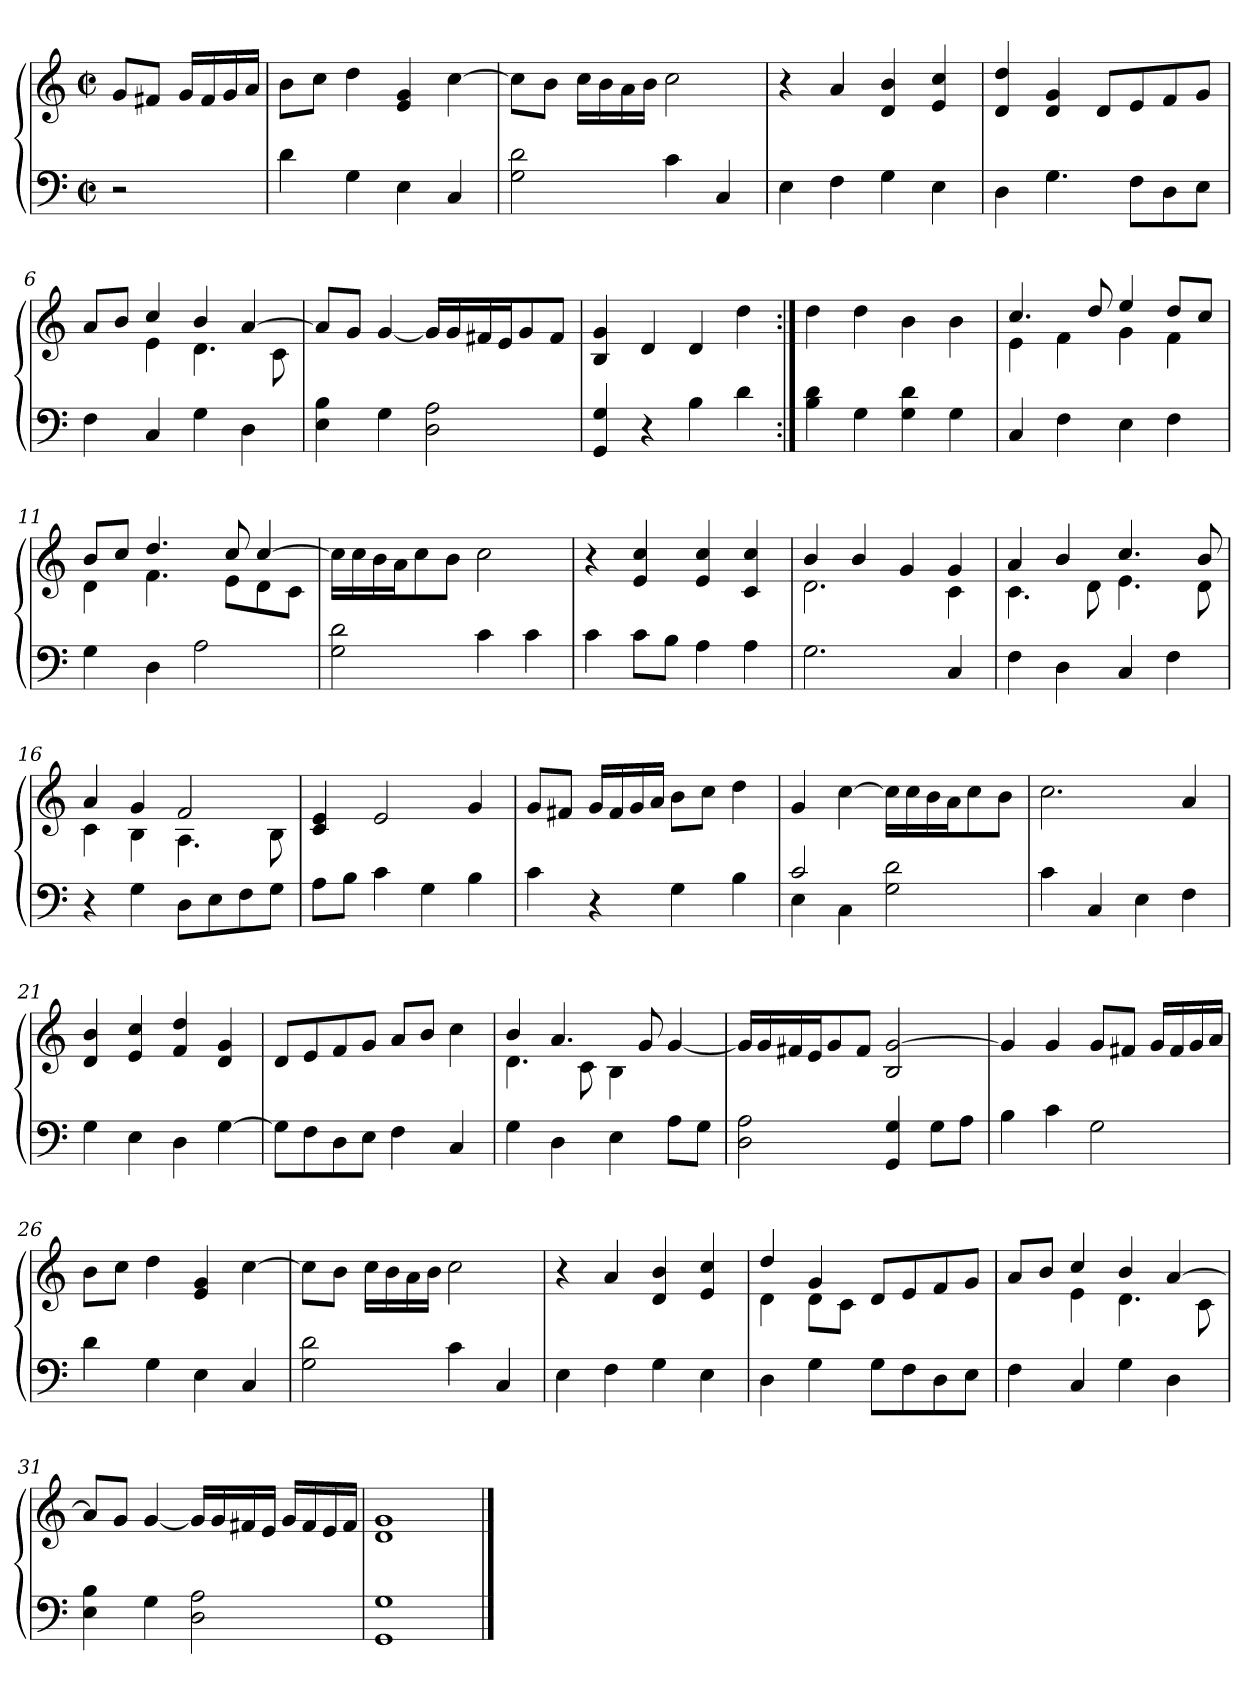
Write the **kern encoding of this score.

**kern	**kern
*part1	*part1
*staff2	*staff1
*clefF4	*clefG2
*k[]	*k[]
*M2/2	*M2/2
*met(c|)	*met(c|)
=1	=1
2r	8g/L
.	8f#X/J
.	16g/LL
.	16f#/
.	16g/
.	16a/JJ
=2	=2
4d\	8b\L
.	8cc\J
4G\	4dd\
4E\	4e/ 4g/
4C/	[4cc\
=3	=3
2G\ 2d\	8cc\L]
.	8b\J
.	16cc\LL
.	16b\
.	16a\
.	16b\JJ
4c\	2cc\
4C/	.
=4	=4
4E\	4r
4F\	4a/
4G\	4d/ 4b/
4E\	4e/ 4cc/
=5	=5
4D\	4d/ 4dd/
4.G\	4d/ 4g/
.	8d/L
8F\L	8e/
8D\	8f/
8E\J	8g/J
!!LO:LB:g=z
=6	=6
*	*^
4F\	8a/L	4ryy
.	8b/J	.
4C/	4cc/	4e\
4G\	4b/	4.d\
4D\	[4a/	.
.	.	8c\
*	*v	*v
=7	=7
4E\ 4B\	8a/L]
.	8g/J
4G\	[4g/
2D\ 2A\	16g/LL]
.	16g/
.	16f#X/
.	16e/J
.	8g/
.	8f#/J
=8	=8
4GG/ 4G/	4B/ 4g/
4r	4d/
4B\	4d/
4d\	4dd\
=9:|!	=9:|!
4B\ 4d\	4dd\
4G\	4dd\
4G\ 4d\	4b\
4G\	4b\
!!LO:LB:g=z
=10	=10
*	*^
4C/	4.cc/	4e\
4F\	.	4f\
.	8dd/	.
4E\	4ee/	4g\
4F\	8dd/L	4f\
.	8cc/J	.
=11	=11	=11
4G\	8b/L	4d\
.	8cc/J	.
4D\	4.dd/	4.f\
2A\	.	.
.	8cc/	8e\L
.	[4cc/	8d\
.	.	8c\J
*	*v	*v
=12	=12
2G\ 2d\	16cc\LL]
.	16cc\
.	16b\
.	16a\J
.	8cc\
.	8b\J
4c\	2cc\
4c\	.
=13	=13
4c\	4r
8c\L	4e/ 4cc/
8B\J	.
4A\	4e/ 4cc/
4A\	4c/ 4cc/
!!LO:LB:g=z
=14	=14
*	*^
2.G\	4b/	2.d\
.	4b/	.
.	4g/	.
4C/	4g/	4c\
=15	=15	=15
4F\	4a/	4.c\
4D\	4b/	.
.	.	8d\
4C/	4.cc/	4.e\
4F\	.	.
.	8b/	8d\
=16	=16	=16
4r	4a/	4c\
4G\	4g/	4B\
8D\L	2f/	4.A\
8E\	.	.
8F\	.	.
8G\J	.	8B\
*	*v	*v
=17	=17
8A\L	4c/ 4e/
8B\J	.
4c\	2e/
4G\	.
4B\	4g/
!!LO:LB:g=z
=18	=18
4c\	8g/L
.	8f#X/J
4r	16g/LL
.	16f#/
.	16g/
.	16a/JJ
4G\	8b\L
.	8cc\J
4B\	4dd\
=19	=19
*^	*
2c/	4E\	4g/
.	4C\	[4cc\
2G\ 2d\	2ryy	16cc\LL]
.	.	16cc\
.	.	16b\
.	.	16a\J
.	.	8cc\
.	.	8b\J
*v	*v	*
=20	=20
4c\	2.cc\
4C/	.
4E\	.
4F\	4a/
=21	=21
4G\	4d/ 4b/
4E\	4e/ 4cc/
4D\	4f/ 4dd/
[4G\	4d/ 4g/
!!LO:LB:g=z
=22	=22
8G\L]	8d/L
8F\	8e/
8D\	8f/
8E\J	8g/J
4F\	8a/L
.	8b/J
4C/	4cc\
=23	=23
*	*^
4G\	4b/	4.d\
4D\	4.a/	.
.	.	8c\
4E\	.	4B\
.	8g/	.
8A\L	[4g/	4ryy
8G\J	.	.
*	*v	*v
=24	=24
2D\ 2A\	16g/LL]
.	16g/
.	16f#X/
.	16e/J
.	8g/
.	8f#/J
4GG/ 4G/	2B/ [2g/
8G\L	.
8A\J	.
=25	=25
4B\	4g/]
4c\	4g/
2G\	8g/L
.	8f#X/J
.	16g/LL
.	16f#/
.	16g/
.	16a/JJ
!!LO:PB:g=z
=26	=26
4d\	8b\L
.	8cc\J
4G\	4dd\
4E\	4e/ 4g/
4C/	[4cc\
=27	=27
2G\ 2d\	8cc\L]
.	8b\J
.	16cc\LL
.	16b\
.	16a\
.	16b\JJ
4c\	2cc\
4C/	.
=28	=28
4E\	4r
4F\	4a/
4G\	4d/ 4b/
4E\	4e/ 4cc/
=29	=29
*	*^
4D\	4dd/	4d\
4G\	4g/	8d\L
.	.	8c\J
8G\L	8d/L	2ryy
8F\	8e/	.
8D\	8f/	.
8E\J	8g/J	.
!!LO:LB:g=z	!!
=30	=30	=30
4F\	8a/L	4ryy
.	8b/J	.
4C/	4cc/	4e\
4G\	4b/	4.d\
4D\	[4a/	.
.	.	8c\
*	*v	*v
=31	=31
4E\ 4B\	8a/L]
.	8g/J
4G\	[4g/
2D\ 2A\	16g/LL]
.	16g/
.	16f#X/
.	16e/JJ
.	16g/LL
.	16f#/
.	16e/
.	16f#/JJ
=32	=32
1GG 1G	1d 1g
==	==
*-	*-
